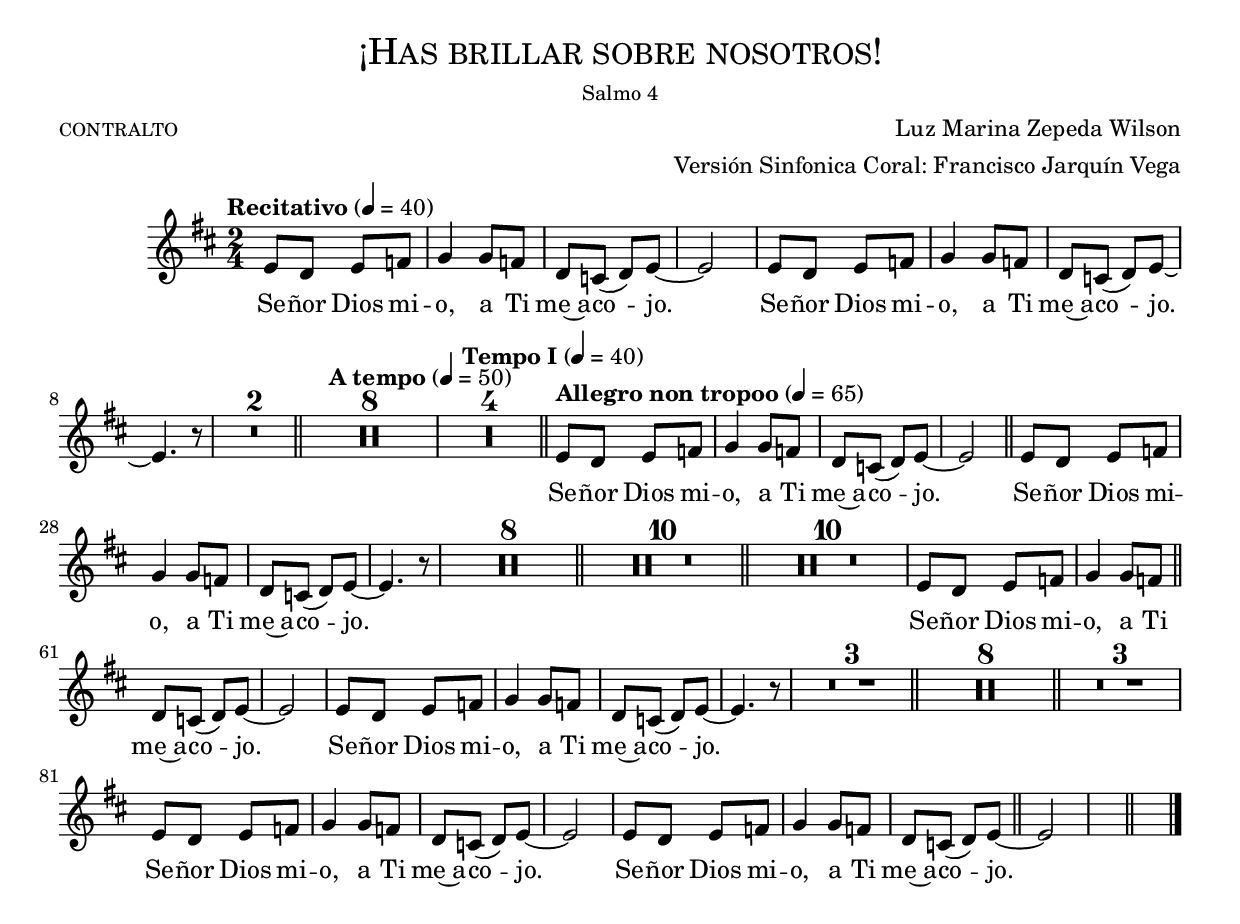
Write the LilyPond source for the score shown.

% Tu eres sacerdote - Contalto
% by serachsam

\language "espanol"
\version "2.23.2"

% --- Global parameters
%particle = 0
%jump = \break
%time = 4

% --- Includes
dedication = ""
title = "¡Has brillar sobre nosotros!"
subtitle = "Salmo 4"
subsubtitle = ""
autor = "Luz Marina Zepeda Wilson"
arranger = "Versión Sinfonica Coral: Francisco Jarquín Vega"
other = ""
papper = "letter"
size = 20

global = {
  \tempo "Recitativo" 4 = 40
  \key re \major
  \time 2/4

  s2*10
  \bar "||" % 10

  \tempo "A tempo" 4 = 50
  s2*8
  \tempo "Tempo I" 4 = 40
  s2*4
  \bar "||" % 22

  \tempo "Allegro non tropoo" 4 = 65
  s2*4
  \bar "||" % 26
  s2*12
  \bar "||" % 38
  s2*10
  \bar "||" % 48
  s2*12
  \bar "||" % 60
  s2*9
  \bar "||"
  s2*8
  \bar "||" 
  s2*10
  \bar "||"
  s2*8
  \bar "||"
  s2*10

  \bar "|."
}

\include "alto.ily"
% \include "metronome.ily"

% --- Global size
%#(set-global-staff-size \size)

% --- Header
\header {
  title = \markup{\medium \smallCaps \title}
  subtitle = \markup{\small \medium \subtitle}
  subsubtitle = \markup{\fontsize #3 \medium \subsubtitle}
  instrument = \markup{\small \medium \other}
  poet = \markup {\caps "contralto"}
  composer = \autor
  arranger = \markup {\right-column { \arranger }}
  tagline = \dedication
  breakbefore = ##t
}

% --- Music

% --- Harmony

% --- Sheet
\score {
  <<
    \new Staff { <<
      \set Staff.midiInstrument = #"clarinet"
      %\set Staff.midiMaximumVolume = #1.5
      \new Voice = "alto" { <<\global \alto >> }
      \new Lyrics \lyricsto "alto" { \alto-lyrics }
    >>}
  >>
  \midi {}
  \layout {}
}

% --- Paper
\paper {
  #(set-default-paper-size "letter")
  page-breaking = #ly:page-turn-breaking
}
